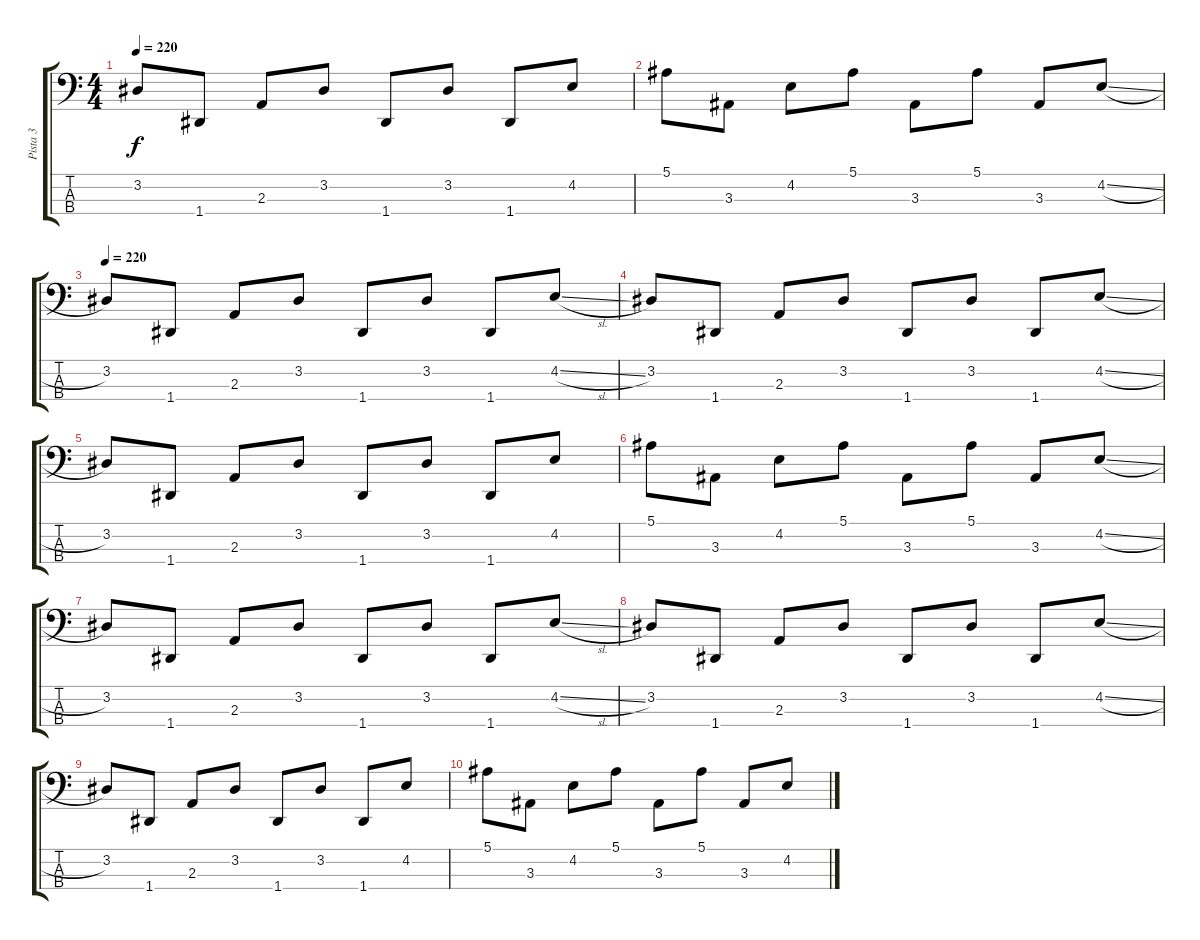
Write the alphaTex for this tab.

\track ("Pista 3" "Pista 3") {instrument electricbassfinger}
\staff {score tabs}
\tuning (F2 C2 G1 D1) {hide}
\ts (4 4)
\tempo 220
\clef f4
\ks c
3.2.8{dy f} 1.4.8 2.3.8 3.2.8 1.4.8 3.2.8 1.4.8 4.2.8 |
5.1.8 3.3.8 4.2.8 5.1.8 3.3.8 5.1.8 3.3.8 4.2{sl}.8 |
\tempo 220
3.2.8 1.4.8 2.3.8 3.2.8 1.4.8 3.2.8 1.4.8 4.2{sl}.8 |
3.2.8 1.4.8 2.3.8 3.2.8 1.4.8 3.2.8 1.4.8 4.2{sl}.8 |
3.2.8 1.4.8 2.3.8 3.2.8 1.4.8 3.2.8 1.4.8 4.2.8 |
5.1.8 3.3.8 4.2.8 5.1.8 3.3.8 5.1.8 3.3.8 4.2{sl}.8 |
3.2.8 1.4.8 2.3.8 3.2.8 1.4.8 3.2.8 1.4.8 4.2{sl}.8 |
3.2.8 1.4.8 2.3.8 3.2.8 1.4.8 3.2.8 1.4.8 4.2{sl}.8 |
3.2.8 1.4.8 2.3.8 3.2.8 1.4.8 3.2.8 1.4.8 4.2.8 |
5.1.8 3.3.8 4.2.8 5.1.8 3.3.8 5.1.8 3.3.8 4.2.8
